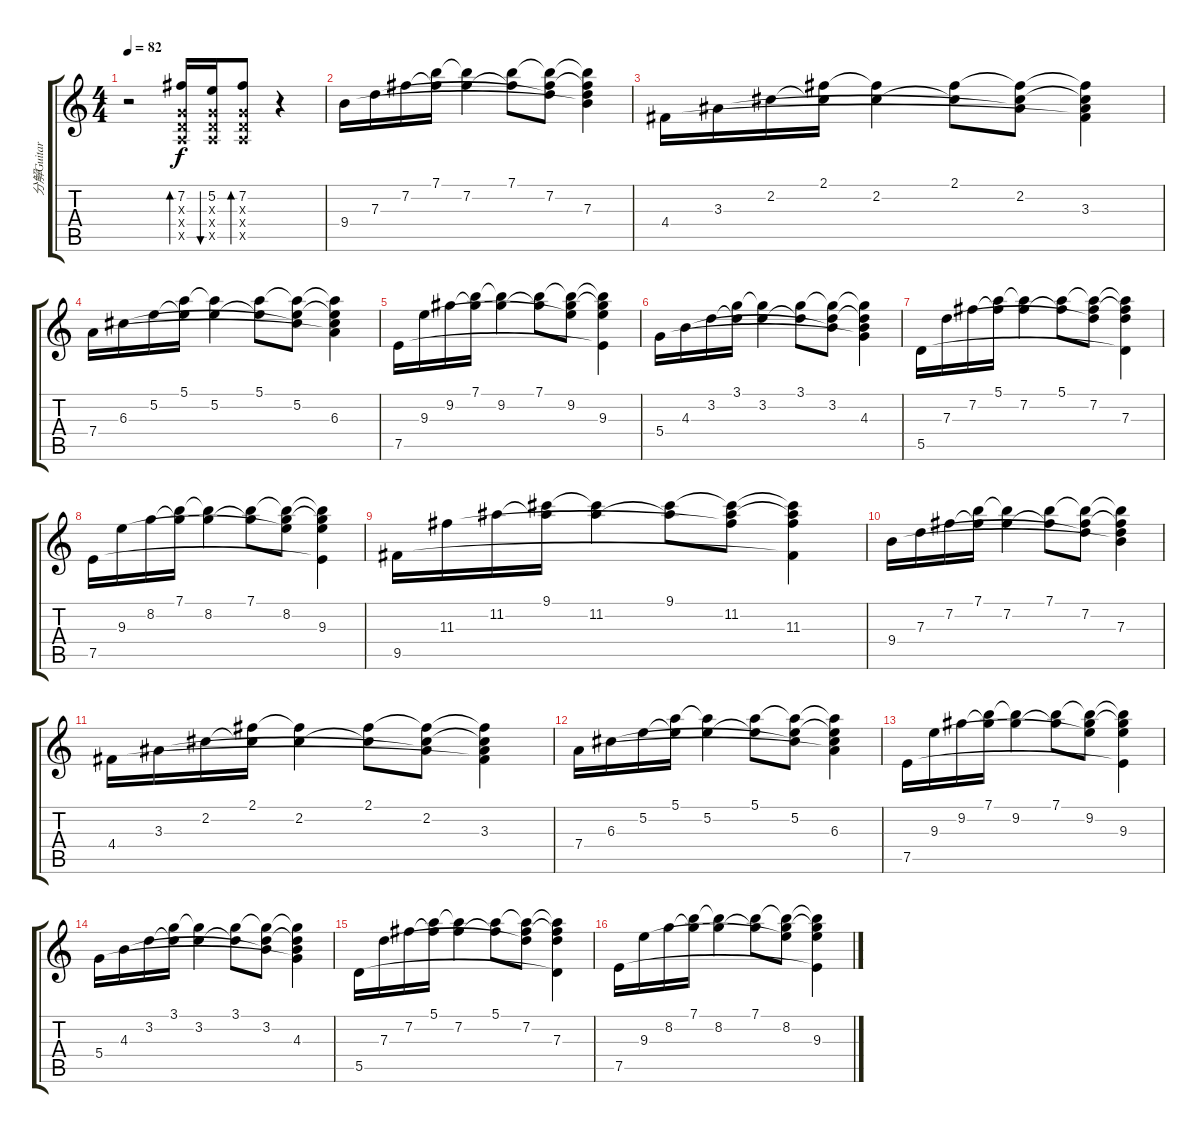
\track ("分解Guitar" "分解Guitar") {instrument electricguitarclean}
\staff {score tabs}
\tuning (E4 B3 G3 D3 A2 E2) {hide}
\ts (4 4)
\tempo 82
\clef g2
\ks c
r.2{dy f instrument electricguitarclean} (7.2 0.3{x} 0.4{x} 0.5{x}).16{bd 30} (5.2 0.3{x} 0.4{x} 0.5{x}).16{bu 30} (7.2 0.3{x} 0.4{x} 0.5{x}).8{bd 30} r.4 |
9.4.16 7.3.16 7.2.16 (7.1 7.2{t}).16 (7.1{t} 7.2).4 (7.1 7.2{t}).8 (7.1{t} 7.2 7.3{t}).8 (7.1{t} 7.2{t} 7.3 9.4{t}).4 |
4.4.16 3.3.16 2.2.16 (2.1 2.2{t}).16 (2.1{t} 2.2).4 (2.1 2.2{t}).8 (2.1{t} 2.2 3.3{t}).8 (2.1{t} 2.2{t} 3.3 4.4{t}).4 |
7.4.16 6.3.16 5.2.16 (5.1 5.2{t}).16 (5.1{t} 5.2).4 (5.1 5.2{t}).8 (5.1{t} 5.2 6.3{t}).8 (5.1{t} 5.2{t} 6.3 7.4{t}).4 |
7.5.16 9.3.16 9.2.16 (7.1 9.2{t}).16 (7.1{t} 9.2).4 (7.1 9.2{t}).8 (7.1{t} 9.2 9.3{t}).8 (7.1{t} 9.2{t} 9.3 7.5{t}).4 |
5.4.16 4.3.16 3.2.16 (3.1 3.2{t}).16 (3.1{t} 3.2).4 (3.1 3.2{t}).8 (3.1{t} 3.2 4.3{t}).8 (3.1{t} 3.2{t} 4.3 5.4{t}).4 |
5.5.16 7.3.16 7.2.16 (5.1 7.2{t}).16 (5.1{t} 7.2).4 (5.1 7.2{t}).8 (5.1{t} 7.2 7.3{t}).8 (5.1{t} 7.2{t} 7.3 5.5{t}).4 |
7.5.16 9.3.16 8.2.16 (7.1 8.2{t}).16 (7.1{t} 8.2).4 (7.1 8.2{t}).8 (7.1{t} 8.2 9.3{t}).8 (7.1{t} 8.2{t} 9.3 7.5{t}).4 |
9.5.16 11.3.16 11.2.16 (9.1 11.2{t}).16 (9.1{t} 11.2).4 (9.1 11.2{t}).8 (9.1{t} 11.2 11.3{t}).8 (9.1{t} 11.2{t} 11.3 9.5{t}).4 |
9.4.16 7.3.16 7.2.16 (7.1 7.2{t}).16 (7.1{t} 7.2).4 (7.1 7.2{t}).8 (7.1{t} 7.2 7.3{t}).8 (7.1{t} 7.2{t} 7.3 9.4{t}).4 |
4.4.16 3.3.16 2.2.16 (2.1 2.2{t}).16 (2.1{t} 2.2).4 (2.1 2.2{t}).8 (2.1{t} 2.2 3.3{t}).8 (2.1{t} 2.2{t} 3.3 4.4{t}).4 |
7.4.16 6.3.16 5.2.16 (5.1 5.2{t}).16 (5.1{t} 5.2).4 (5.1 5.2{t}).8 (5.1{t} 5.2 6.3{t}).8 (5.1{t} 5.2{t} 6.3 7.4{t}).4 |
7.5.16 9.3.16 9.2.16 (7.1 9.2{t}).16 (7.1{t} 9.2).4 (7.1 9.2{t}).8 (7.1{t} 9.2 9.3{t}).8 (7.1{t} 9.2{t} 9.3 7.5{t}).4 |
5.4.16 4.3.16 3.2.16 (3.1 3.2{t}).16 (3.1{t} 3.2).4 (3.1 3.2{t}).8 (3.1{t} 3.2 4.3{t}).8 (3.1{t} 3.2{t} 4.3 5.4{t}).4 |
5.5.16 7.3.16 7.2.16 (5.1 7.2{t}).16 (5.1{t} 7.2).4 (5.1 7.2{t}).8 (5.1{t} 7.2 7.3{t}).8 (5.1{t} 7.2{t} 7.3 5.5{t}).4 |
7.5.16 9.3.16 8.2.16 (7.1 8.2{t}).16 (7.1{t} 8.2).4 (7.1 8.2{t}).8 (7.1{t} 8.2 9.3{t}).8 (7.1{t} 8.2{t} 9.3 7.5{t}).4
